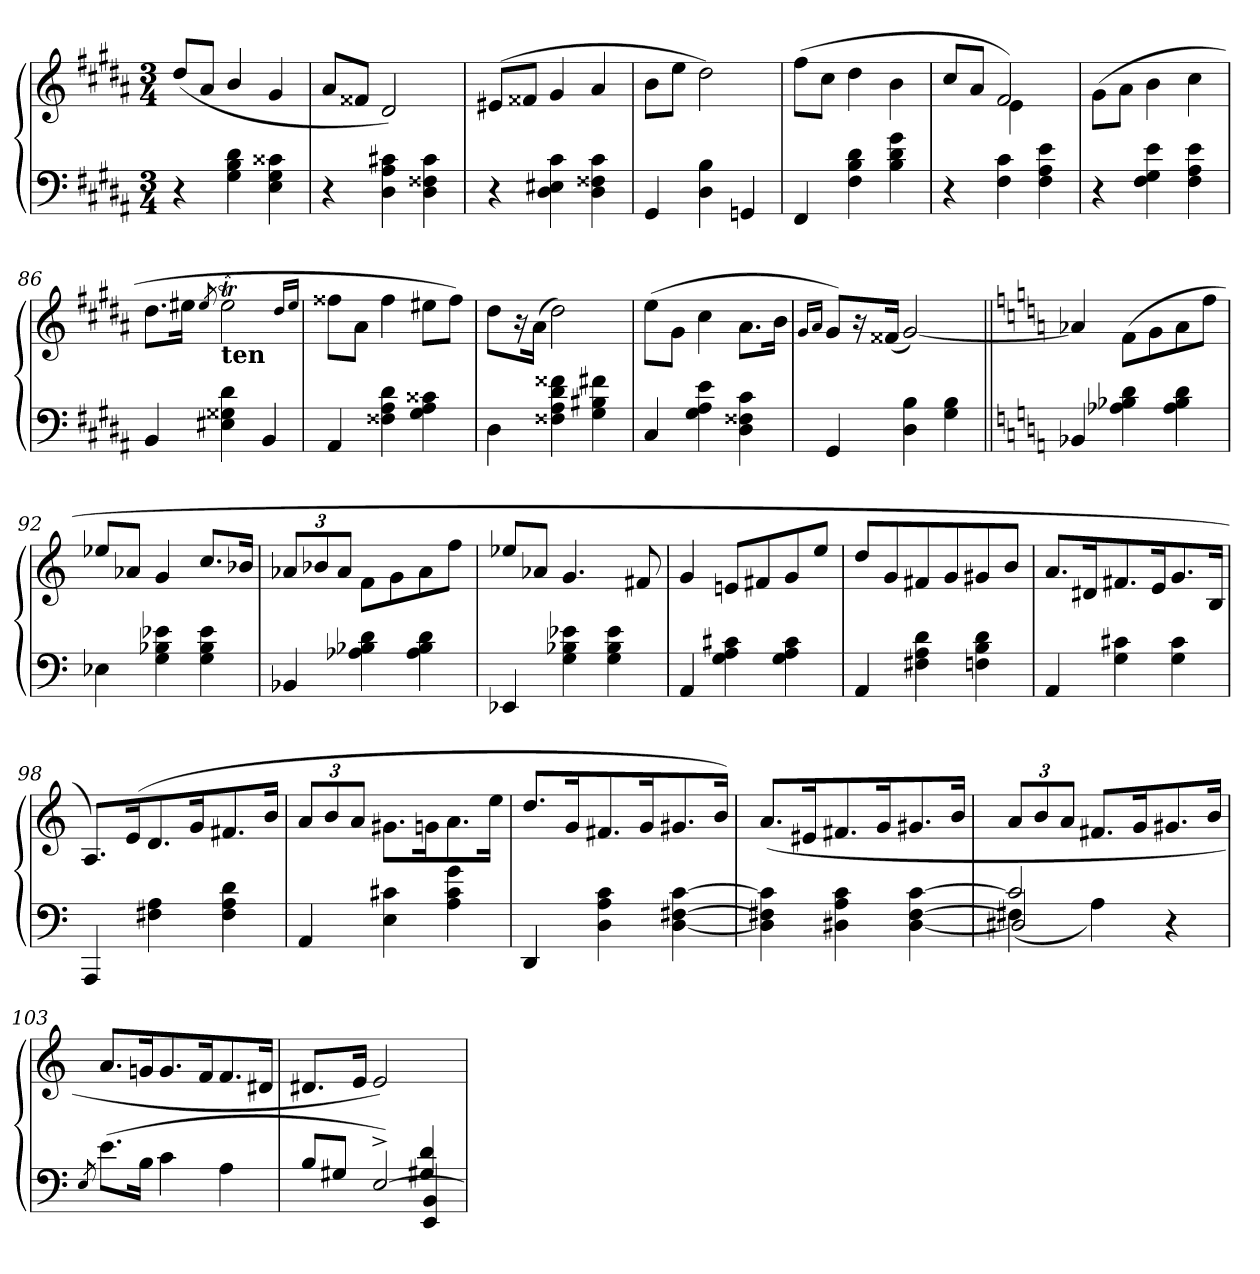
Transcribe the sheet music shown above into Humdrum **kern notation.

**kern	**kern
*part1	*part1
*staff2	*staff1
*clefF4	*clefG2
*k[f#c#g#d#a#]	*k[f#c#g#d#a#]
*M3/4	*M3/4
=	=
4r	(>8dd#/L
.	8a#J
4d# 4B 4G#	4b/
4c##X 4G# 4E	4g#
=80	=80
4r	8a#L
.	8f##XJ
4c#X 4A# 4D#	2d#)
4c# 4F##X 4D#	.
=81	=81
4r	(>8e#XL
.	8f##XJ
4c# 4E#X 4D#	4g#
4c# 4F##X 4D#	4a#
=82	=82
4GG#	8bL
.	8eeJ
4B 4D#	2dd#)
4GGn	.
=83	=83
4FF#	(>8ff#L
.	8cc#J
4d# 4B 4F#	4dd#
4g# 4d# 4B	4b
=84	=84
*	*^
4r	8cc#/L	4ryy
.	8a#J	.
4c# 4F#	2f#)	4e
4e 4A# 4F#	.	4ryy
*	*v	*v
=85	=85
4r	(>8g#\L
.	8a#J
4e 4G# 4F#	4b
4e 4A# 4F#	4cc#
=86	=86
4BB	8.dd#L
.	16ee#XJk
.	8qee#/
!	!LO:TX:b:B:t=ten
!	!LO:TR:acc=##
4d# 4G##X 4E#X	2ee#T
4BB	.
.	16qqdd#/LL
.	16qqee#/JJ
=87	=87
4AA#	8ff##XL
.	8a#J
4d# 4A# 4F##X	4ff##
4c##X 4A# 4G#	8ee#XL
.	8ff##J)
=88	=88
4D#	8dd#L
.	16r
.	(>16a#Jk
4f##X 4d# 4A# 4F##X	2dd#)
4f#X 4B#X 4G#	.
=89	=89
4C#	(>8eeL
.	8g#J
4e 4A# 4G#	4cc#
4c# 4F##X 4D#	8.a#\L
.	16bJk
=90	=90
.	16qqg#/LL
.	16qqa#/JJ
4GG#	8g#L)
.	16r
.	(>16f##XJk
4B 4D#	[2g#)
4B 4G#	.
=||	=||
*k[]	*k[]
4BB-X	4a-X]
4d 4B-X 4A-X	(>8fL
.	8g
4d 4B- 4A-	8a-
.	8ffJ
=92	=92
4E-X	8ee-X/L
.	8a-XJ
4e-X 4B-X 4G	4g
4e- 4B- 4G	8.cc/L
.	16b-XJk
=93	=93
*	*Xbrackettup
4BB-X	12a-XL
.	12b-X
.	12a-J
4d 4B-X 4A-X	8fL
.	8g
4d 4B- 4A-	8a-
.	8ffJ
=94	=94
4EE-X	8ee-X/L
.	8a-XJ
4e-X 4B-X 4G	4.g
4e- 4B- 4G	.
.	8f#X
=95	=95
4AA	4g
4c#X 4A 4G	8enL
.	8f#X
4c# 4A 4G	8g
.	8eeJ
=96	=96
4AA	8ddL
.	8g
4d 4A 4F#X	8f#X
.	8g
4d 4B 4Fn	8g#X
.	8bJ
=97	=97
4AA	8.aL
.	16d#Xk
4c#X 4G	8.f#X
.	16ek
4c# 4G	8.g
.	16BJk
=98	=98
4AAA	8.AL)
.	(>16ek
4A 4F#X	8.d
.	16gk
4d 4A 4F#	8.f#X
.	16bJk
=99	=99
4AA	12aL
.	12b
.	12aJ
4c#X 4E	8.g#XL
.	16gnk
4g 4c# 4A	8.a
.	16eeJk
=100	=100
4DD	8.ddL
.	16gk
4c 4A 4D	8.f#X
.	16gk
[4c [4F#X [4D	8.g#X
.	16bJk)
=101	=101
4c] 4F#X] 4D]	(>8.aL
.	16e#Xk
4c 4A 4D#X	8.f#X
.	16gk
[4c [4F# [4D#	8.g#X
.	16bJk
=102	=102
*^	*
*	*^	*
2c]	(>4F#X]	2D#X]	12aL
.	.	.	12b
.	.	.	12aJ
.	4A)	.	8.f#XL
.	.	.	16gk
4r	4ryy	4ryy	8.g#X
.	.	.	16bJk
*v	*v	*v	*
=103	=103
8qE/	.
(>8.eL	8.aL
16BJk	16gnk
4c	8.g
.	16fk
4A	8.f
.	16d#XJk
=104	=104
*^	*
*	*^	*
8B/L	2ryy	2ryy	8.d#XL
8G#XJ	.	.	.
.	.	.	16eJk
[2E^>)	.	.	2e)
.	4d/ 4G#X/	4BB 4EE	.
*v	*v	*v	*
=	=
*-	*-
